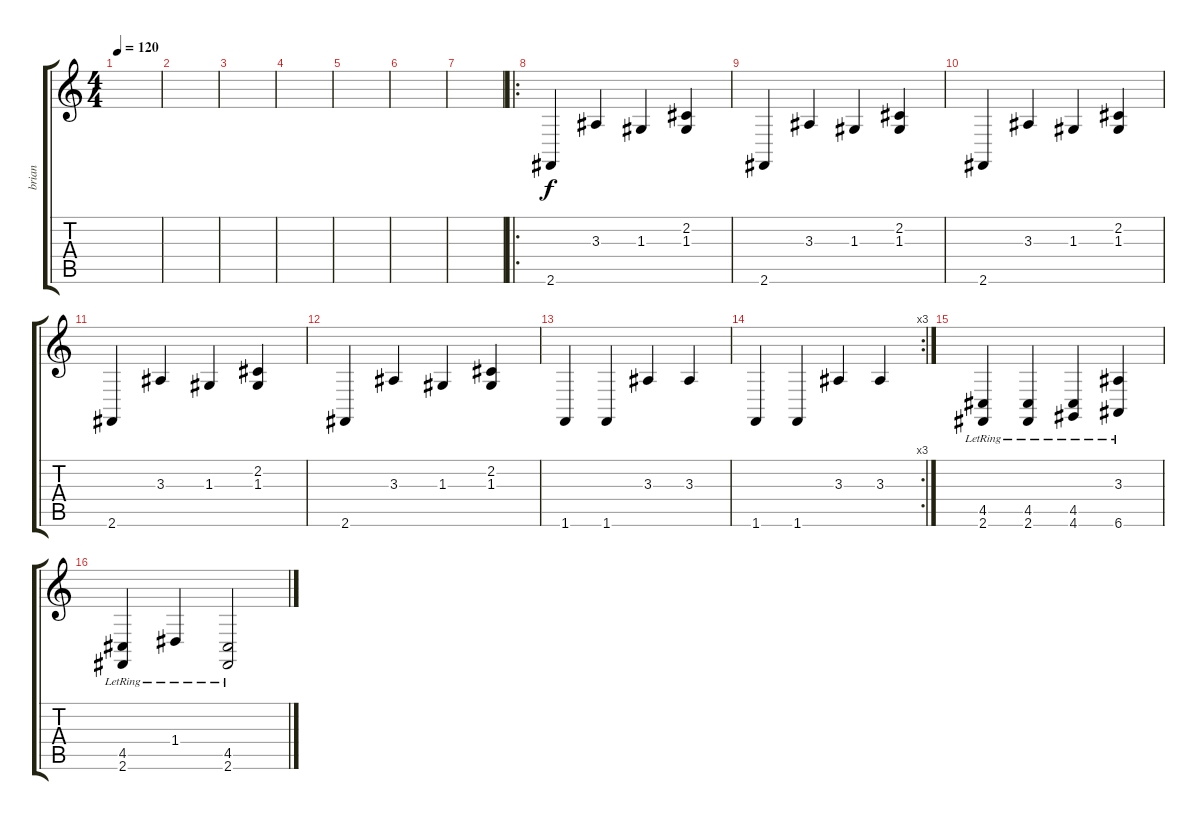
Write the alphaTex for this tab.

\track ("brian" "brian") {instrument acousticgrandpiano}
\staff {score tabs}
\tuning (E4 B3 G3 D3 A2 E2) {hide}
\ts (4 4)
\tempo 120
\clef g2
\ks c
|
|
|
|
|
|
|
\ro
2.6.4 3.3.4 1.3.4 (2.2 1.3).4 |
2.6.4 3.3.4 1.3.4 (2.2 1.3).4 |
2.6.4 3.3.4 1.3.4 (2.2 1.3).4 |
2.6.4 3.3.4 1.3.4 (2.2 1.3).4 |
2.6.4 3.3.4 1.3.4 (2.2 1.3).4 |
1.6.4 1.6.4 3.3.4 3.3.4 |
\rc 3
1.6.4 1.6.4 3.3.4 3.3.4 |
(4.5{lr} 2.6{lr}).4 (4.5{lr} 2.6{lr}).4 (4.5{lr} 4.6{lr}).4 (3.3{lr} 6.6{lr}).4 |
(4.5{lr} 2.6{lr}).4 1.4{lr}.4 (4.5{lr} 2.6{lr}).2
